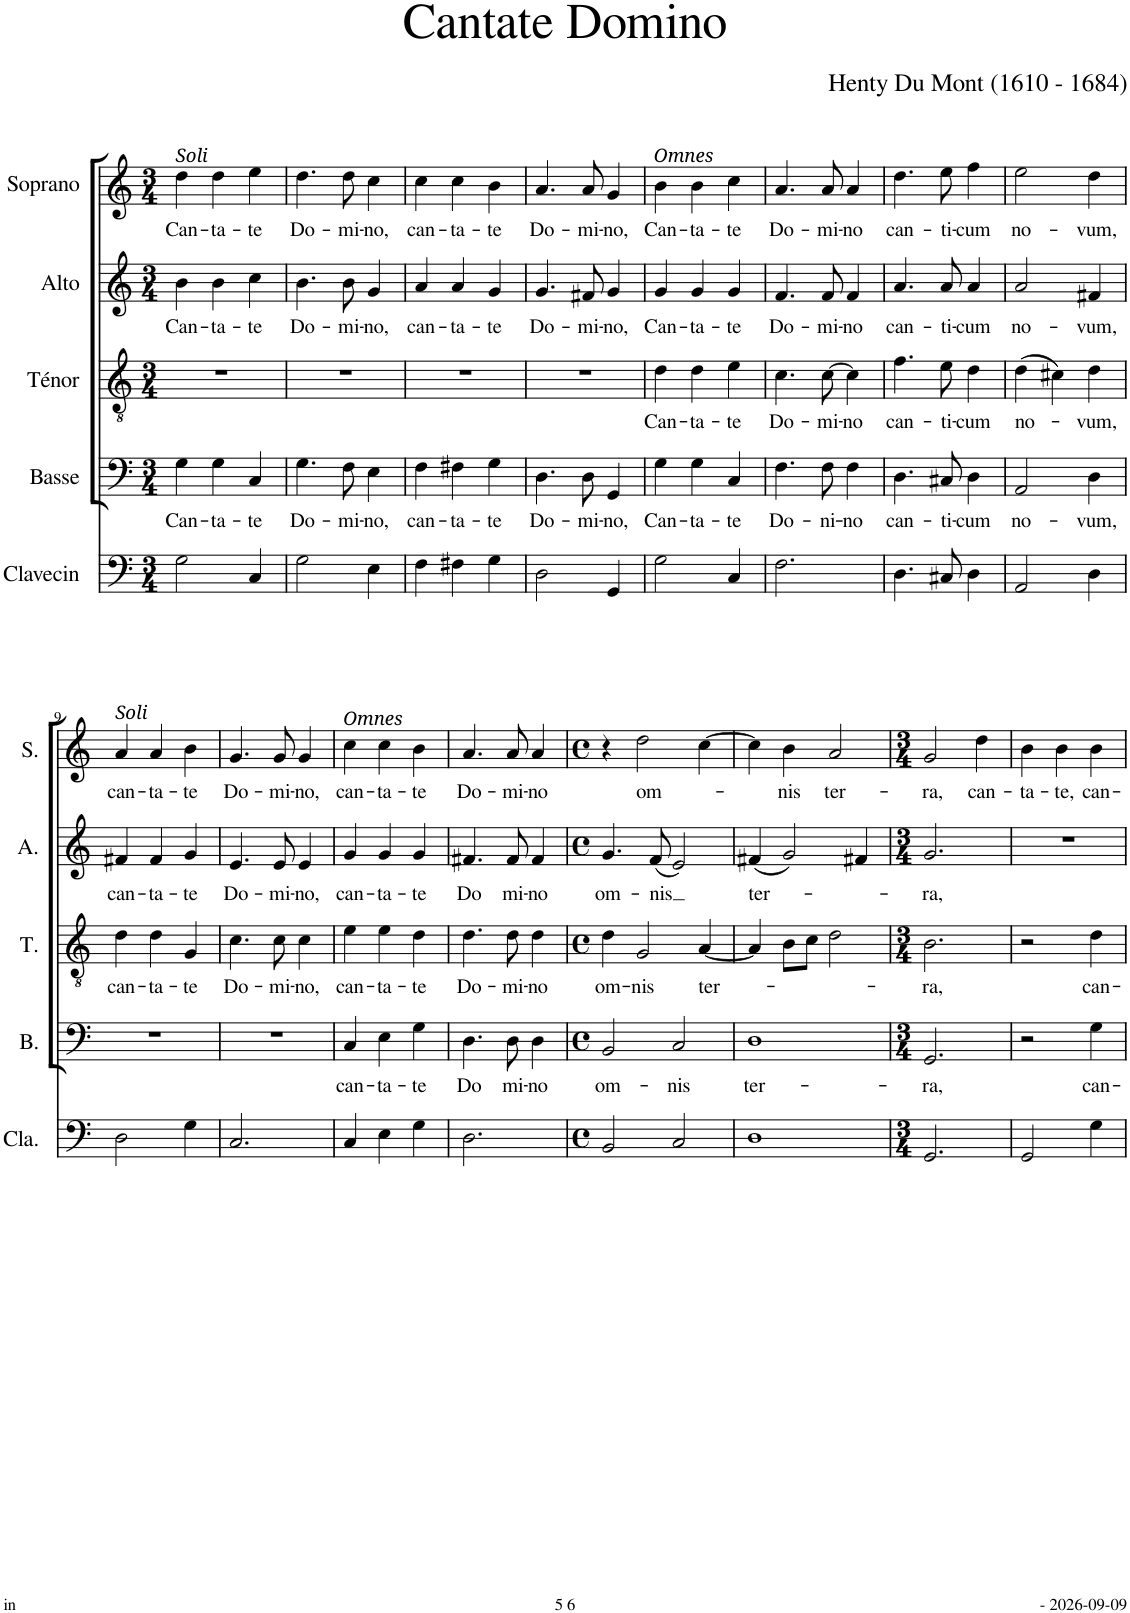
**kern	**kern	**text	**kern	**text	**kern	**text	**kern	**text
*part5	*part4	*part4	*part3	*part3	*part2	*part2	*part1	*part1
*staff5	*staff4	*staff4	*staff3	*staff3	*staff2	*staff2	*staff1	*staff1
*I"Clavecin	*I"Basse	*	*I"Ténor	*	*I"Alto	*	*I"Soprano	*
*I'Cla.	*I'B.	*	*I'T.	*	*I'A.	*	*I'S.	*
*clefF4	*clefF4	*	*clefGv2	*	*clefG2	*	*clefG2	*
*k[]	*k[]	*	*k[]	*	*k[]	*	*k[]	*
*M3/4	*M3/4	*	*M3/4	*	*M3/4	*	*M3/4	*
=1	=1	=1	=1	=1	=1	=1	=1	=1
!	!	!	!	!	!	!	!LO:TX:a:i:t=Soli	!
!	!	!LO:LY:b	!	!	!	!LO:LY:b	!	!LO:LY:b
2G\	4G\	Can-	2.r	.	4b\	Can-	4dd\	Can-
!	!	!LO:LY:b	!	!	!	!LO:LY:b	!	!LO:LY:b
.	4G\	-ta-	.	.	4b\	-ta-	4dd\	-ta-
!	!	!LO:LY:b	!	!	!	!LO:LY:b	!	!LO:LY:b
4C/	4C/	-te	.	.	4cc\	-te	4ee\	-te
=2	=2	=2	=2	=2	=2	=2	=2	=2
!	!	!LO:LY:b	!	!	!	!LO:LY:b	!	!LO:LY:b
2G\	4.G\	Do-	2.r	.	4.b\	Do-	4.dd\	Do-
!	!	!LO:LY:b	!	!	!	!LO:LY:b	!	!LO:LY:b
.	8F\	-mi-	.	.	8b\	-mi-	8dd\	-mi-
!	!	!LO:LY:b	!	!	!	!LO:LY:b	!	!LO:LY:b
4E\	4E\	-no,	.	.	4g/	-no,	4cc\	-no,
=3	=3	=3	=3	=3	=3	=3	=3	=3
!	!	!LO:LY:b	!	!	!	!LO:LY:b	!	!LO:LY:b
4F\	4F\	can-	2.r	.	4a/	can-	4cc\	can-
!	!	!LO:LY:b	!	!	!	!LO:LY:b	!	!LO:LY:b
4F#X\	4F#X\	-ta-	.	.	4a/	-ta-	4cc\	-ta-
!	!	!LO:LY:b	!	!	!	!LO:LY:b	!	!LO:LY:b
4G\	4G\	-te	.	.	4g/	-te	4b\	-te
=4	=4	=4	=4	=4	=4	=4	=4	=4
!	!	!LO:LY:b	!	!	!	!LO:LY:b	!	!LO:LY:b
2D\	4.D\	Do-	2.r	.	4.g/	Do-	4.a/	Do-
!	!	!LO:LY:b	!	!	!	!LO:LY:b	!	!LO:LY:b
.	8D\	-mi-	.	.	8f#X/	-mi-	8a/	-mi-
!	!	!LO:LY:b	!	!	!	!LO:LY:b	!	!LO:LY:b
4GG/	4GG/	-no,	.	.	4g/	-no,	4g/	-no,
=5	=5	=5	=5	=5	=5	=5	=5	=5
!	!	!	!	!	!	!	!LO:TX:a:i:t=Omnes	!
!	!	!LO:LY:b	!	!LO:LY:b	!	!LO:LY:b	!	!LO:LY:b
2G\	4G\	Can-	4d\	Can-	4g/	Can-	4b\	Can-
!	!	!LO:LY:b	!	!LO:LY:b	!	!LO:LY:b	!	!LO:LY:b
.	4G\	-ta-	4d\	-ta-	4g/	-ta-	4b\	-ta-
!	!	!LO:LY:b	!	!LO:LY:b	!	!LO:LY:b	!	!LO:LY:b
4C/	4C/	-te	4e\	-te	4g/	-te	4cc\	-te
=6	=6	=6	=6	=6	=6	=6	=6	=6
!	!	!LO:LY:b	!	!LO:LY:b	!	!LO:LY:b	!	!LO:LY:b
2.F\	4.F\	Do-	4.c\	Do-	4.f/	Do-	4.a/	Do-
!	!	!LO:LY:b	!	!LO:LY:b	!	!LO:LY:b	!	!LO:LY:b
.	8F\	-ni-	[8c\	-mi-	8f/	-mi-	8a/	-mi-
!	!	!LO:LY:b	!	!LO:LY:b	!	!LO:LY:b	!	!LO:LY:b
.	4F\	-no	4c\]	-no	4f/	-no	4a/	-no
=7	=7	=7	=7	=7	=7	=7	=7	=7
!	!	!LO:LY:b	!	!LO:LY:b	!	!LO:LY:b	!	!LO:LY:b
4.D\	4.D\	can-	4.f\	can-	4.a/	can-	4.dd\	can-
!	!	!LO:LY:b	!	!LO:LY:b	!	!LO:LY:b	!	!LO:LY:b
8C#X/	8C#X/	-ti-	8e\	-ti-	8a/	-ti-	8ee\	-ti-
!	!	!LO:LY:b	!	!LO:LY:b	!	!LO:LY:b	!	!LO:LY:b
4D\	4D\	-cum	4d\	-cum	4a/	-cum	4ff\	-cum
=8	=8	=8	=8	=8	=8	=8	=8	=8
!	!	!LO:LY:b	!	!LO:LY:b	!	!LO:LY:b	!	!LO:LY:b
2AA/	2AA/	no-	(>4d\	no-	2a/	no-	2ee\	no-
.	.	.	4c#X\)	.	.	.	.	.
!	!	!LO:LY:b	!	!LO:LY:b	!	!LO:LY:b	!	!LO:LY:b
4D\	4D\	-vum,	4d\	-vum,	4f#X/	-vum,	4dd\	-vum,
!!LO:LB:g=z
=9	=9	=9	=9	=9	=9	=9	=9	=9
!	!	!	!	!	!	!	!LO:TX:a:i:t=Soli	!
!	!	!	!	!LO:LY:b	!	!LO:LY:b	!	!LO:LY:b
2D\	2.r	.	4d\	can-	4f#X/	can-	4a/	can-
!	!	!	!	!LO:LY:b	!	!LO:LY:b	!	!LO:LY:b
.	.	.	4d\	-ta-	4f#/	-ta-	4a/	-ta-
!	!	!	!	!LO:LY:b	!	!LO:LY:b	!	!LO:LY:b
4G\	.	.	4G/	-te	4g/	-te	4b\	-te
=10	=10	=10	=10	=10	=10	=10	=10	=10
!	!	!	!	!LO:LY:b	!	!LO:LY:b	!	!LO:LY:b
2.C/	2.r	.	4.c\	Do-	4.e/	Do-	4.g/	Do-
!	!	!	!	!LO:LY:b	!	!LO:LY:b	!	!LO:LY:b
.	.	.	8c\	-mi-	8e/	-mi-	8g/	-mi-
!	!	!	!	!LO:LY:b	!	!LO:LY:b	!	!LO:LY:b
.	.	.	4c\	-no,	4e/	-no,	4g/	-no,
=11	=11	=11	=11	=11	=11	=11	=11	=11
!	!	!	!	!	!	!	!LO:TX:a:i:t=Omnes	!
!	!	!LO:LY:b	!	!LO:LY:b	!	!LO:LY:b	!	!LO:LY:b
4C/	4C/	can-	4e\	can-	4g/	can-	4cc\	can-
!	!	!LO:LY:b	!	!LO:LY:b	!	!LO:LY:b	!	!LO:LY:b
4E\	4E\	-ta-	4e\	-ta-	4g/	-ta-	4cc\	-ta-
!	!	!LO:LY:b	!	!LO:LY:b	!	!LO:LY:b	!	!LO:LY:b
4G\	4G\	-te	4d\	-te	4g/	-te	4b\	-te
=12	=12	=12	=12	=12	=12	=12	=12	=12
!	!	!LO:LY:b	!	!LO:LY:b	!	!LO:LY:b	!	!LO:LY:b
2.D\	4.D\	Do	4.d\	Do-	4.f#X/	Do	4.a/	Do-
!	!	!LO:LY:b	!	!LO:LY:b	!	!LO:LY:b	!	!LO:LY:b
.	8D\	mi-	8d\	-mi-	8f#/	mi-	8a/	-mi-
!	!	!LO:LY:b	!	!LO:LY:b	!	!LO:LY:b	!	!LO:LY:b
.	4D\	-no	4d\	-no	4f#/	-no	4a/	-no
=13	=13	=13	=13	=13	=13	=13	=13	=13
*M4/4	*M4/4	*	*M4/4	*	*M4/4	*	*M4/4	*
*met(c)	*met(c)	*	*met(c)	*	*met(c)	*	*met(c)	*
!	!	!LO:LY:b	!	!LO:LY:b	!	!LO:LY:b	!	!
2BB/	2BB/	om-	4d\	om-	4.g/	om-	4r	.
!	!	!	!	!LO:LY:b	!	!	!	!LO:LY:b
.	.	.	2G/	-nis	.	.	2dd\	om-
!	!	!	!	!	!	!LO:LY:b	!	!
.	.	.	.	.	(<8f/	-nis	.	.
!	!	!LO:LY:b	!	!	!	!	!	!
2C/	2C/	-nis	.	.	2e/)	.	.	.
!	!	!	!	!LO:LY:b	!	!	!	!
.	.	.	[4A/	ter-	.	.	[4cc\	.
=14	=14	=14	=14	=14	=14	=14	=14	=14
!	!	!LO:LY:b	!	!	!	!LO:LY:b	!	!
1D	1D	ter-	4A/]	.	(4f#X/	ter-	4cc\]	.
!	!	!	!	!	!	!	!	!LO:LY:b
.	.	.	8B\L	.	2g/)	.	4b\	-nis
.	.	.	8c\J	.	.	.	.	.
!	!	!	!	!	!	!	!	!LO:LY:b
.	.	.	2d\	.	.	.	2a/	ter-
.	.	.	.	.	4f#X/	.	.	.
=15	=15	=15	=15	=15	=15	=15	=15	=15
*M3/4	*M3/4	*	*M3/4	*	*M3/4	*	*M3/4	*
!	!	!LO:LY:b	!	!LO:LY:b	!	!LO:LY:b	!	!LO:LY:b
2.GG/	2.GG/	-ra,	2.B\	-ra,	2.g/	-ra,	2g/	-ra,
!	!	!	!	!	!	!	!	!LO:LY:b
.	.	.	.	.	.	.	4dd\	can-
=16	=16	=16	=16	=16	=16	=16	=16	=16
!	!	!	!	!	!	!	!	!LO:LY:b
2GG/	2r	.	2r	.	2.r	.	4b\	-ta-
!	!	!	!	!	!	!	!	!LO:LY:b
.	.	.	.	.	.	.	4b\	-te,
!	!	!LO:LY:b	!	!LO:LY:b	!	!	!	!LO:LY:b
4G\	4G\	can-	4d\	can-	.	.	4b\	can-
=	=	=	=	=	=	=	=	=
*-	*-	*-	*-	*-	*-	*-	*-	*-
